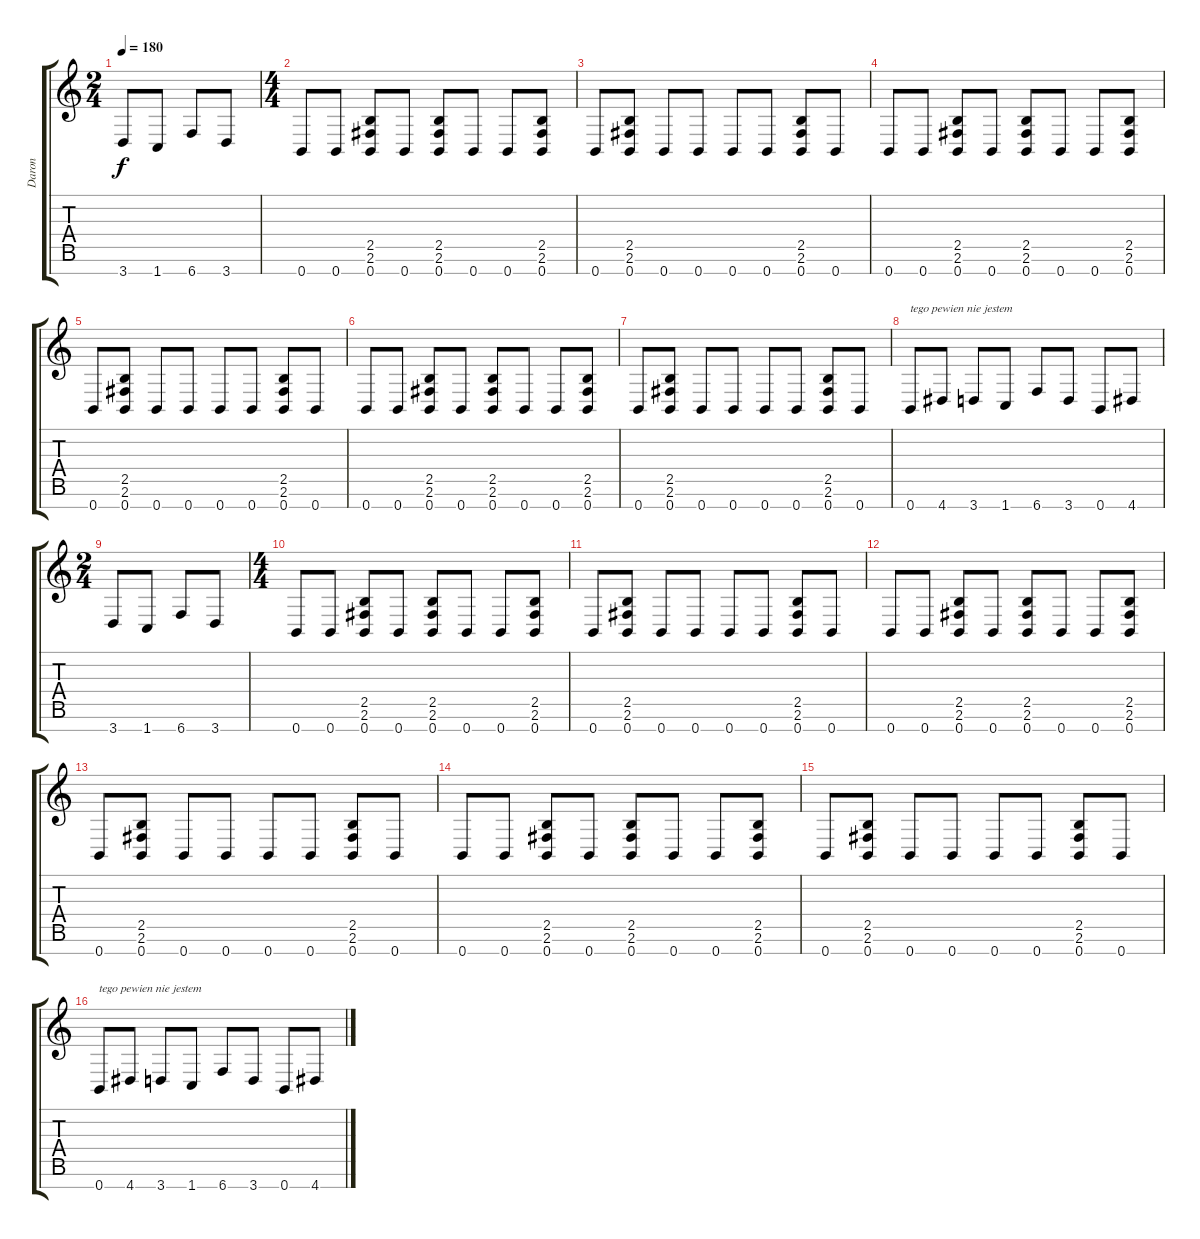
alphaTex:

\track ("Daron" "Daron") {instrument distortionguitar}
\staff {score tabs}
\tuning (E4 B3 G3 D3 A2 E2 B1) {hide}
\ts (2 4)
\tempo 180
\clef g2
\ks c
3.7.8{dy f} 1.7.8 6.7.8 3.7.8 |
\ts (4 4)
0.7.8 0.7.8 (2.5 2.6 0.7).8 0.7.8 (2.5 2.6 0.7).8 0.7.8 0.7.8 (2.5 2.6 0.7).8 |
0.7.8 (2.5 2.6 0.7).8 0.7.8 0.7.8 0.7.8 0.7.8 (2.5 2.6 0.7).8 0.7.8 |
0.7.8 0.7.8 (2.5 2.6 0.7).8 0.7.8 (2.5 2.6 0.7).8 0.7.8 0.7.8 (2.5 2.6 0.7).8 |
0.7.8 (2.5 2.6 0.7).8 0.7.8 0.7.8 0.7.8 0.7.8 (2.5 2.6 0.7).8 0.7.8 |
0.7.8 0.7.8 (2.5 2.6 0.7).8 0.7.8 (2.5 2.6 0.7).8 0.7.8 0.7.8 (2.5 2.6 0.7).8 |
0.7.8 (2.5 2.6 0.7).8 0.7.8 0.7.8 0.7.8 0.7.8 (2.5 2.6 0.7).8 0.7.8 |
0.7.8{txt "tego pewien nie jestem"} 4.7.8 3.7.8 1.7.8 6.7.8 3.7.8 0.7.8 4.7.8 |
\ts (2 4)
3.7.8 1.7.8 6.7.8 3.7.8 |
\ts (4 4)
0.7.8 0.7.8 (2.5 2.6 0.7).8 0.7.8 (2.5 2.6 0.7).8 0.7.8 0.7.8 (2.5 2.6 0.7).8 |
0.7.8 (2.5 2.6 0.7).8 0.7.8 0.7.8 0.7.8 0.7.8 (2.5 2.6 0.7).8 0.7.8 |
0.7.8 0.7.8 (2.5 2.6 0.7).8 0.7.8 (2.5 2.6 0.7).8 0.7.8 0.7.8 (2.5 2.6 0.7).8 |
0.7.8 (2.5 2.6 0.7).8 0.7.8 0.7.8 0.7.8 0.7.8 (2.5 2.6 0.7).8 0.7.8 |
0.7.8 0.7.8 (2.5 2.6 0.7).8 0.7.8 (2.5 2.6 0.7).8 0.7.8 0.7.8 (2.5 2.6 0.7).8 |
0.7.8 (2.5 2.6 0.7).8 0.7.8 0.7.8 0.7.8 0.7.8 (2.5 2.6 0.7).8 0.7.8 |
0.7.8{txt "tego pewien nie jestem"} 4.7.8 3.7.8 1.7.8 6.7.8 3.7.8 0.7.8 4.7.8
